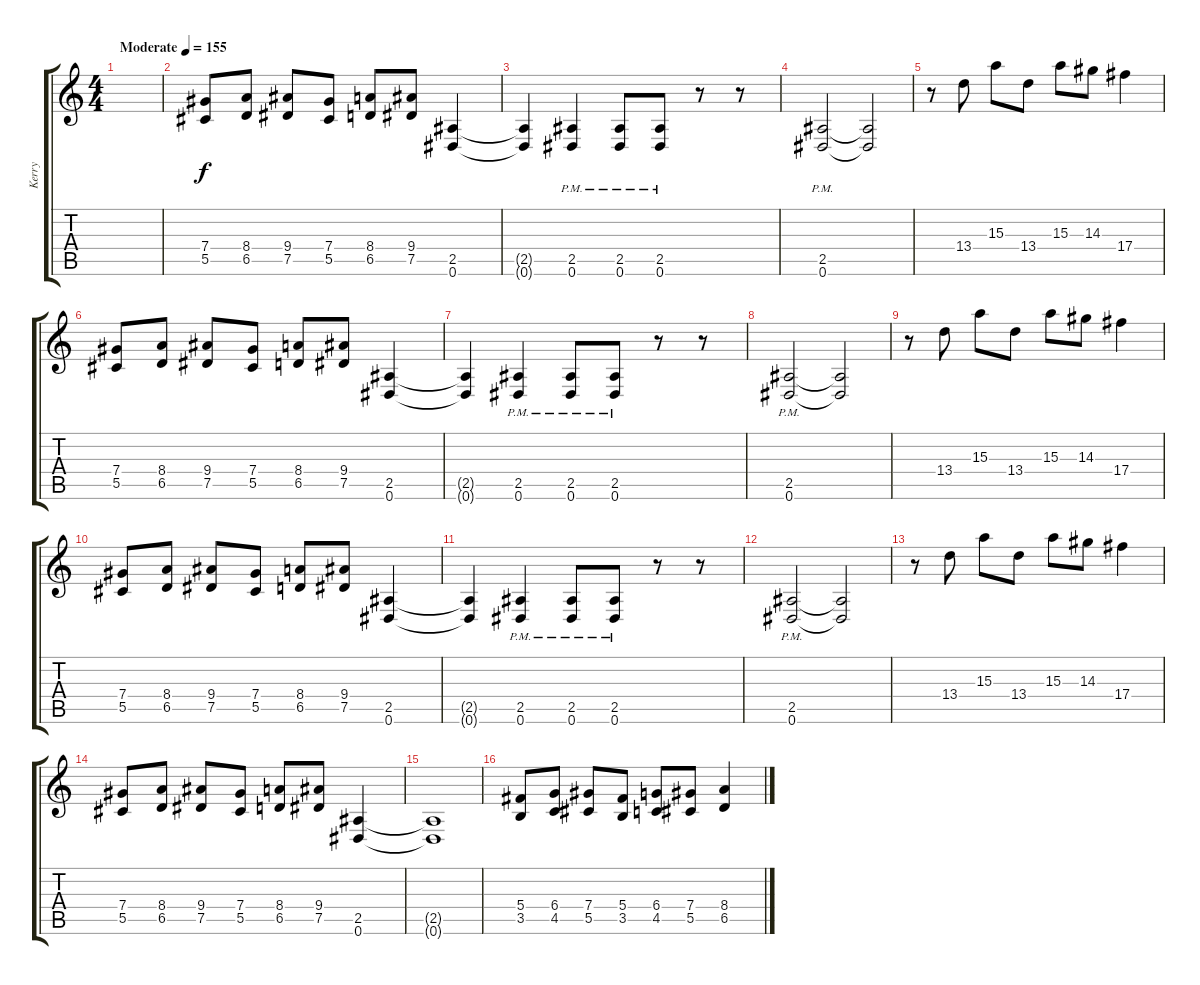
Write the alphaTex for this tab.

\track ("Kerry" "Kerry") {instrument distortionguitar}
\staff {score tabs}
\tuning (Eb4 Bb3 Gb3 Db3 Ab2 Eb2) {hide}
\ts (4 4)
\tempo (155 "Moderate")
\clef g2
\ks c
|
(7.4 5.5).8 (8.4 6.5).8 (9.4 7.5).8 (7.4 5.5).8 (8.4 6.5).8 (9.4 7.5).8 (2.5 0.6).4 |
(2.5{t} 0.6{t}).4 (2.5{pm} 0.6{pm}).4 (2.5{pm} 0.6{pm}).8 (2.5{pm} 0.6{pm}).8 r.8 r.8 |
(2.5{pm} 0.6{pm}).2 (2.5{t} 0.6{t}).2 |
r.8 13.4.8 15.3.8 13.4.8 15.3.8 14.3.8 17.4.4 |
(7.4 5.5).8 (8.4 6.5).8 (9.4 7.5).8 (7.4 5.5).8 (8.4 6.5).8 (9.4 7.5).8 (2.5 0.6).4 |
(2.5{t} 0.6{t}).4 (2.5{pm} 0.6{pm}).4 (2.5{pm} 0.6{pm}).8 (2.5{pm} 0.6{pm}).8 r.8 r.8 |
(2.5{pm} 0.6{pm}).2 (2.5{t} 0.6{t}).2 |
r.8 13.4.8 15.3.8 13.4.8 15.3.8 14.3.8 17.4.4 |
(7.4 5.5).8 (8.4 6.5).8 (9.4 7.5).8 (7.4 5.5).8 (8.4 6.5).8 (9.4 7.5).8 (2.5 0.6).4 |
(2.5{t} 0.6{t}).4 (2.5{pm} 0.6{pm}).4 (2.5{pm} 0.6{pm}).8 (2.5{pm} 0.6{pm}).8 r.8 r.8 |
(2.5{pm} 0.6{pm}).2 (2.5{t} 0.6{t}).2 |
r.8 13.4.8 15.3.8 13.4.8 15.3.8 14.3.8 17.4.4 |
(7.4 5.5).8 (8.4 6.5).8 (9.4 7.5).8 (7.4 5.5).8 (8.4 6.5).8 (9.4 7.5).8 (2.5 0.6).4 |
(2.5{t} 0.6{t}).1 |
(5.4 3.5).8 (6.4 4.5).8 (7.4 5.5).8 (5.4 3.5).8 (6.4 4.5).8 (7.4 5.5).8 (8.4 6.5).4
